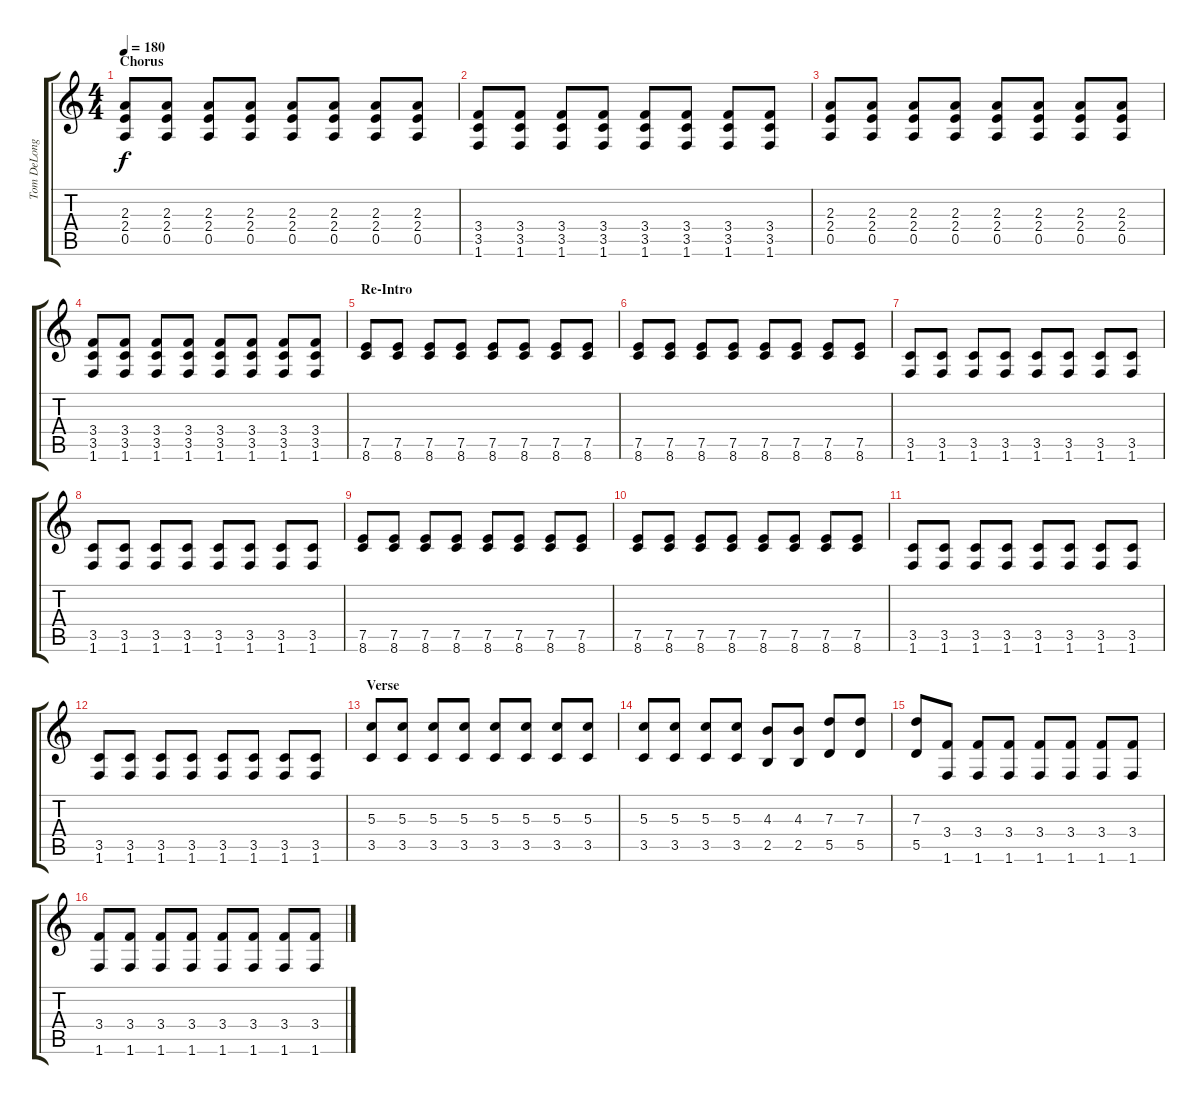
\track ("Tom DeLonge" "Tom DeLong") {instrument distortionguitar}
\staff {score tabs}
\tuning (E4 B3 G3 D3 A2 E2) {hide}
\ts (4 4)
\section ("" "Chorus")
\tempo 180
\clef g2
\ks c
(2.3 2.4 0.5).8{dy f} (2.3 2.4 0.5).8 (2.3 2.4 0.5).8 (2.3 2.4 0.5).8 (2.3 2.4 0.5).8 (2.3 2.4 0.5).8 (2.3 2.4 0.5).8 (2.3 2.4 0.5).8 |
(3.4 3.5 1.6).8 (3.4 3.5 1.6).8 (3.4 3.5 1.6).8 (3.4 3.5 1.6).8 (3.4 3.5 1.6).8 (3.4 3.5 1.6).8 (3.4 3.5 1.6).8 (3.4 3.5 1.6).8 |
(2.3 2.4 0.5).8 (2.3 2.4 0.5).8 (2.3 2.4 0.5).8 (2.3 2.4 0.5).8 (2.3 2.4 0.5).8 (2.3 2.4 0.5).8 (2.3 2.4 0.5).8 (2.3 2.4 0.5).8 |
(3.4 3.5 1.6).8 (3.4 3.5 1.6).8 (3.4 3.5 1.6).8 (3.4 3.5 1.6).8 (3.4 3.5 1.6).8 (3.4 3.5 1.6).8 (3.4 3.5 1.6).8 (3.4 3.5 1.6).8 |
\section ("" "Re-Intro")
(7.5 8.6).8 (7.5 8.6).8 (7.5 8.6).8 (7.5 8.6).8 (7.5 8.6).8 (7.5 8.6).8 (7.5 8.6).8 (7.5 8.6).8 |
(7.5 8.6).8 (7.5 8.6).8 (7.5 8.6).8 (7.5 8.6).8 (7.5 8.6).8 (7.5 8.6).8 (7.5 8.6).8 (7.5 8.6).8 |
(3.5 1.6).8 (3.5 1.6).8 (3.5 1.6).8 (3.5 1.6).8 (3.5 1.6).8 (3.5 1.6).8 (3.5 1.6).8 (3.5 1.6).8 |
(3.5 1.6).8 (3.5 1.6).8 (3.5 1.6).8 (3.5 1.6).8 (3.5 1.6).8 (3.5 1.6).8 (3.5 1.6).8 (3.5 1.6).8 |
(7.5 8.6).8 (7.5 8.6).8 (7.5 8.6).8 (7.5 8.6).8 (7.5 8.6).8 (7.5 8.6).8 (7.5 8.6).8 (7.5 8.6).8 |
(7.5 8.6).8 (7.5 8.6).8 (7.5 8.6).8 (7.5 8.6).8 (7.5 8.6).8 (7.5 8.6).8 (7.5 8.6).8 (7.5 8.6).8 |
(3.5 1.6).8 (3.5 1.6).8 (3.5 1.6).8 (3.5 1.6).8 (3.5 1.6).8 (3.5 1.6).8 (3.5 1.6).8 (3.5 1.6).8 |
(3.5 1.6).8 (3.5 1.6).8 (3.5 1.6).8 (3.5 1.6).8 (3.5 1.6).8 (3.5 1.6).8 (3.5 1.6).8 (3.5 1.6).8 |
\section ("" "Verse")
(5.3 3.5).8{volume 9} (5.3 3.5).8 (5.3 3.5).8 (5.3 3.5).8 (5.3 3.5).8 (5.3 3.5).8 (5.3 3.5).8 (5.3 3.5).8 |
(5.3 3.5).8 (5.3 3.5).8 (5.3 3.5).8 (5.3 3.5).8 (4.3 2.5).8 (4.3 2.5).8 (7.3 5.5).8 (7.3 5.5).8 |
(7.3 5.5).8 (3.4 1.6).8 (3.4 1.6).8 (3.4 1.6).8 (3.4 1.6).8 (3.4 1.6).8 (3.4 1.6).8 (3.4 1.6).8 |
(3.4 1.6).8 (3.4 1.6).8 (3.4 1.6).8 (3.4 1.6).8 (3.4 1.6).8 (3.4 1.6).8 (3.4 1.6).8 (3.4 1.6).8
